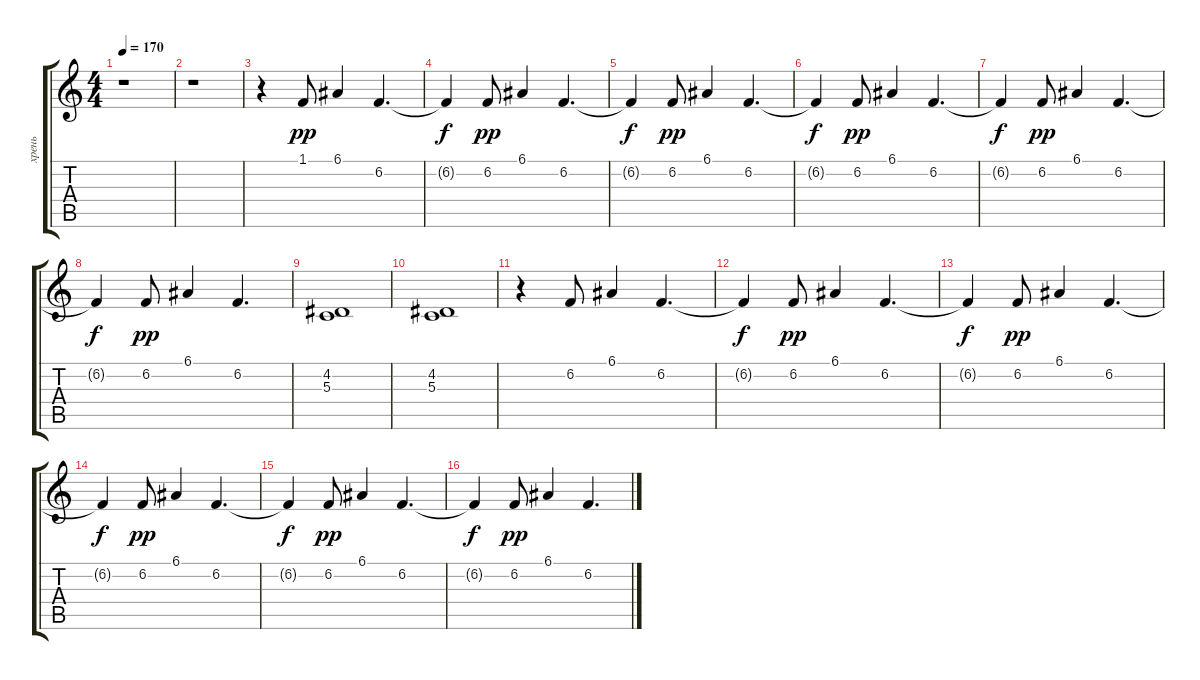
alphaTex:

\track ("хрень" "хрень") {instrument lead2sawtooth}
\staff {score tabs}
\tuning (E4 B3 G3 D3 A2 E2) {hide}
\ts (4 4)
\tempo 170
\clef g2
\ks c
r.1{dy pp} |
r.1 |
r.4 1.1.8 6.1.4 6.2.4{d} |
6.2{t}.4{dy f} 6.2.8{dy pp} 6.1.4 6.2.4{d} |
6.2{t}.4{dy f} 6.2.8{dy pp} 6.1.4 6.2.4{d} |
6.2{t}.4{dy f} 6.2.8{dy pp} 6.1.4 6.2.4{d} |
6.2{t}.4{dy f} 6.2.8{dy pp} 6.1.4 6.2.4{d} |
6.2{t}.4{dy f} 6.2.8{dy pp} 6.1.4 6.2.4{d} |
(4.2 5.3).1 |
(4.2 5.3).1 |
r.4 6.2.8 6.1.4 6.2.4{d} |
6.2{t}.4{dy f} 6.2.8{dy pp} 6.1.4 6.2.4{d} |
6.2{t}.4{dy f} 6.2.8{dy pp} 6.1.4 6.2.4{d} |
6.2{t}.4{dy f} 6.2.8{dy pp} 6.1.4 6.2.4{d} |
6.2{t}.4{dy f} 6.2.8{dy pp} 6.1.4 6.2.4{d} |
6.2{t}.4{dy f} 6.2.8{dy pp} 6.1.4 6.2.4{d}
